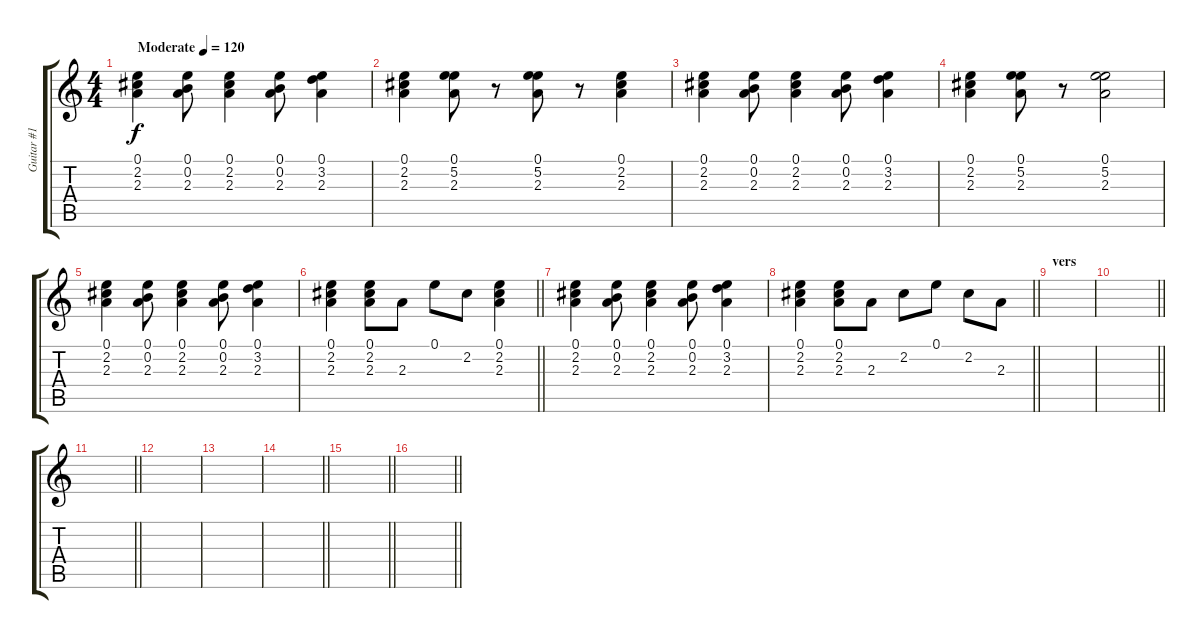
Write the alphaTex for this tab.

\track ("Guitar #1" "Guitar #1") {instrument acousticguitarsteel}
\staff {score tabs}
\tuning (E4 B3 G3 D3 A2 E2) {hide}
\ts (4 4)
\tempo (120 "Moderate")
\clef g2
\ks c
(0.1 2.2 2.3).4{dy f instrument acousticguitarsteel} (0.1 0.2 2.3).8 (0.1 2.2 2.3).4 (0.1 0.2 2.3).8 (0.1 3.2 2.3).4 |
(0.1 2.2 2.3).4 (0.1 5.2 2.3).8 r.8 (0.1 5.2 2.3).8 r.8 (0.1 2.2 2.3).4 |
(0.1 2.2 2.3).4 (0.1 0.2 2.3).8 (0.1 2.2 2.3).4 (0.1 0.2 2.3).8 (0.1 3.2 2.3).4 |
(0.1 2.2 2.3).4 (0.1 5.2 2.3).8 r.8 (0.1 5.2 2.3).2 |
(0.1 2.2 2.3).4 (0.1 0.2 2.3).8 (0.1 2.2 2.3).4 (0.1 0.2 2.3).8 (0.1 3.2 2.3).4 |
\barLineRight lightlight
(0.1 2.2 2.3).4 (0.1 2.2 2.3).8 2.3.8 0.1.8 2.2.8 (0.1 2.2 2.3).4 |
(0.1 2.2 2.3).4 (0.1 0.2 2.3).8 (0.1 2.2 2.3).4 (0.1 0.2 2.3).8 (0.1 3.2 2.3).4 |
\barLineRight lightlight
(0.1 2.2 2.3).4 (0.1 2.2 2.3).8 2.3.8 2.2.8 0.1.8 2.2.8 2.3.8 |
\section ("" "vers")
|
\barLineRight lightlight
|
\barLineRight lightlight
|
|
|
\barLineRight lightlight
|
\barLineRight lightlight
|
\barLineRight lightlight
